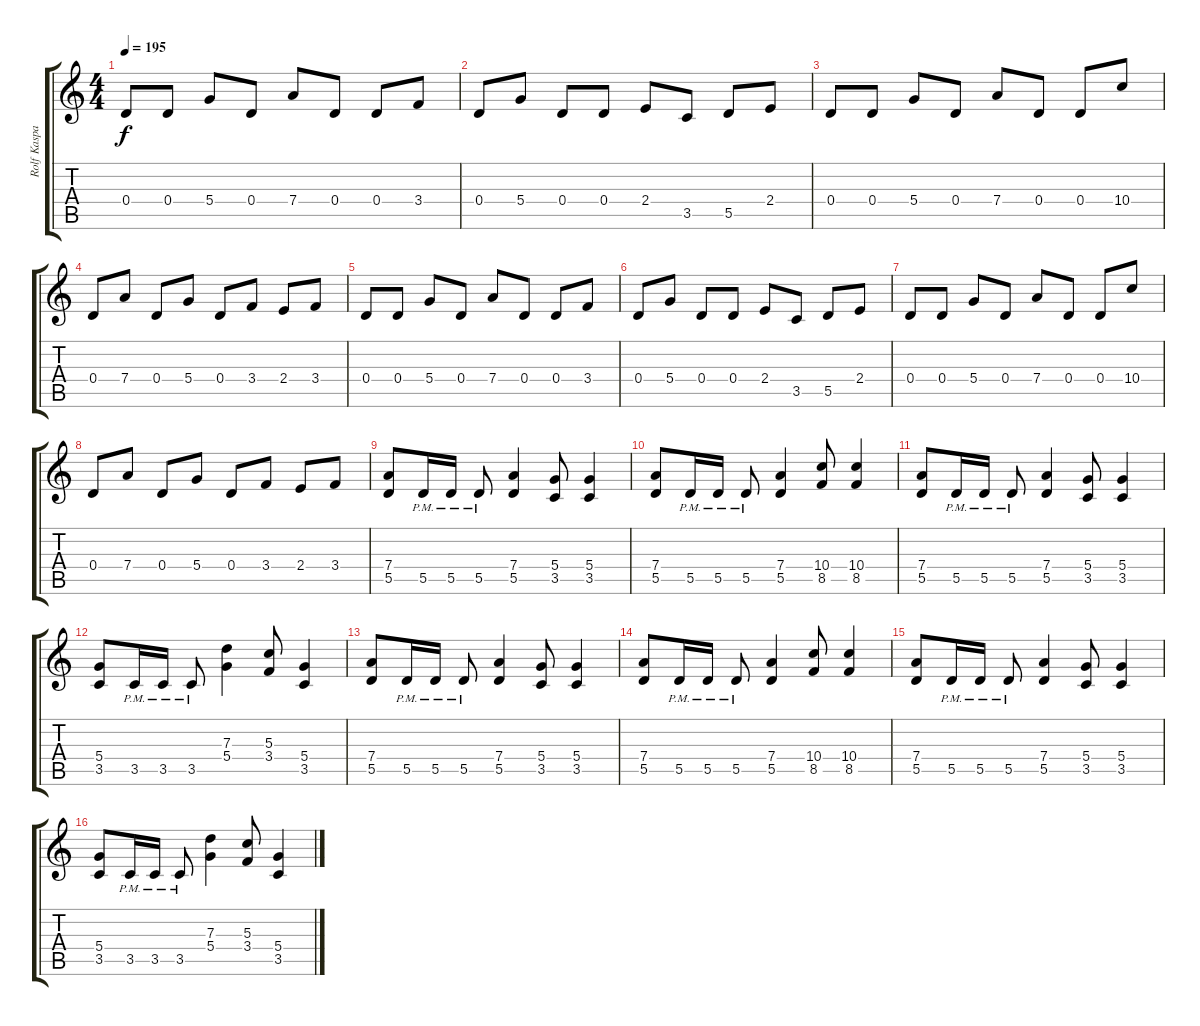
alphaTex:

\track ("Rolf Kasparek (Solista)" "Rolf Kaspa") {instrument overdrivenguitar}
\staff {score tabs}
\tuning (E4 B3 G3 D3 A2 E2) {hide}
\ts (4 4)
\tempo 195
\clef g2
\ks c
0.4.8{dy f} 0.4.8 5.4.8 0.4.8 7.4.8 0.4.8 0.4.8 3.4.8 |
0.4.8 5.4.8 0.4.8 0.4.8 2.4.8 3.5.8 5.5.8 2.4.8 |
0.4.8 0.4.8 5.4.8 0.4.8 7.4.8 0.4.8 0.4.8 10.4.8 |
0.4.8 7.4.8 0.4.8 5.4.8 0.4.8 3.4.8 2.4.8 3.4.8 |
0.4.8 0.4.8 5.4.8 0.4.8 7.4.8 0.4.8 0.4.8 3.4.8 |
0.4.8 5.4.8 0.4.8 0.4.8 2.4.8 3.5.8 5.5.8 2.4.8 |
0.4.8 0.4.8 5.4.8 0.4.8 7.4.8 0.4.8 0.4.8 10.4.8 |
0.4.8 7.4.8 0.4.8 5.4.8 0.4.8 3.4.8 2.4.8 3.4.8 |
(7.4 5.5).8 5.5{pm}.16 5.5{pm}.16 5.5{pm}.8 (7.4 5.5).4 (5.4 3.5).8 (5.4 3.5).4 |
(7.4 5.5).8 5.5{pm}.16 5.5{pm}.16 5.5{pm}.8 (7.4 5.5).4 (10.4 8.5).8 (10.4 8.5).4 |
(7.4 5.5).8 5.5{pm}.16 5.5{pm}.16 5.5{pm}.8 (7.4 5.5).4 (5.4 3.5).8 (5.4 3.5).4 |
(5.4 3.5).8 3.5{pm}.16 3.5{pm}.16 3.5{pm}.8 (7.3 5.4).4 (5.3 3.4).8 (5.4 3.5).4 |
(7.4 5.5).8 5.5{pm}.16 5.5{pm}.16 5.5{pm}.8 (7.4 5.5).4 (5.4 3.5).8 (5.4 3.5).4 |
(7.4 5.5).8 5.5{pm}.16 5.5{pm}.16 5.5{pm}.8 (7.4 5.5).4 (10.4 8.5).8 (10.4 8.5).4 |
(7.4 5.5).8 5.5{pm}.16 5.5{pm}.16 5.5{pm}.8 (7.4 5.5).4 (5.4 3.5).8 (5.4 3.5).4 |
(5.4 3.5).8 3.5{pm}.16 3.5{pm}.16 3.5{pm}.8 (7.3 5.4).4 (5.3 3.4).8 (5.4 3.5).4
